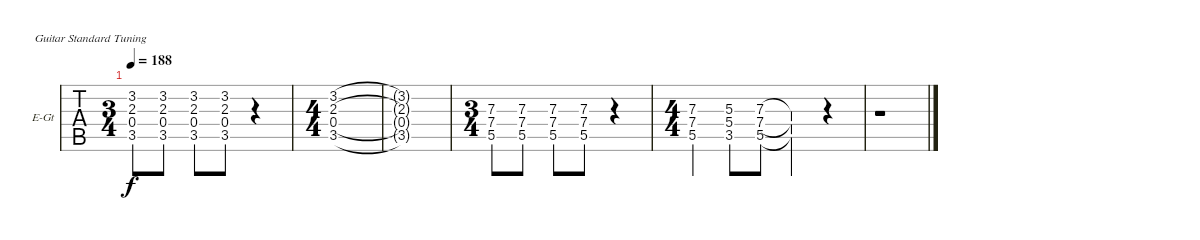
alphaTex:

\bracketExtendMode nobrackets
\firstSystemTrackNameOrientation horizontal
\otherSystemsTrackNameOrientation horizontal
\defaultBarNumberDisplay FirstOfSystem
\track ("Guitar 1" "E-Gt") {instrument overdrivenguitar}
\staff {tabs}
\tuning (E4 B3 G3 D3 A2 E2)
\ts (3 4)
\tempo 188
\clef g2
\ks c
(3.2 2.3 0.4 3.5).8{dy f} (3.2 2.3 0.4 3.5).8 (3.2 2.3 0.4 3.5).8 (3.2 2.3 0.4 3.5).8 r.4 |
\ts (4 4)
(3.2 2.3 0.4 3.5).1 |
(3.2{t} 2.3{t} 0.4{t} 3.5{t}).1 |
\ts (3 4)
(7.3 7.4 5.5).8 (7.3 7.4 5.5).8 (7.3 7.4 5.5).8 (7.3 7.4 5.5).8 r.4 |
\ts (4 4)
(7.3 7.4 5.5).4 (5.3 5.4 3.5).8 (7.3 7.4 5.5).8 (7.3{t} 7.4{t} 5.5{t}).4 r.4 |
r.1
